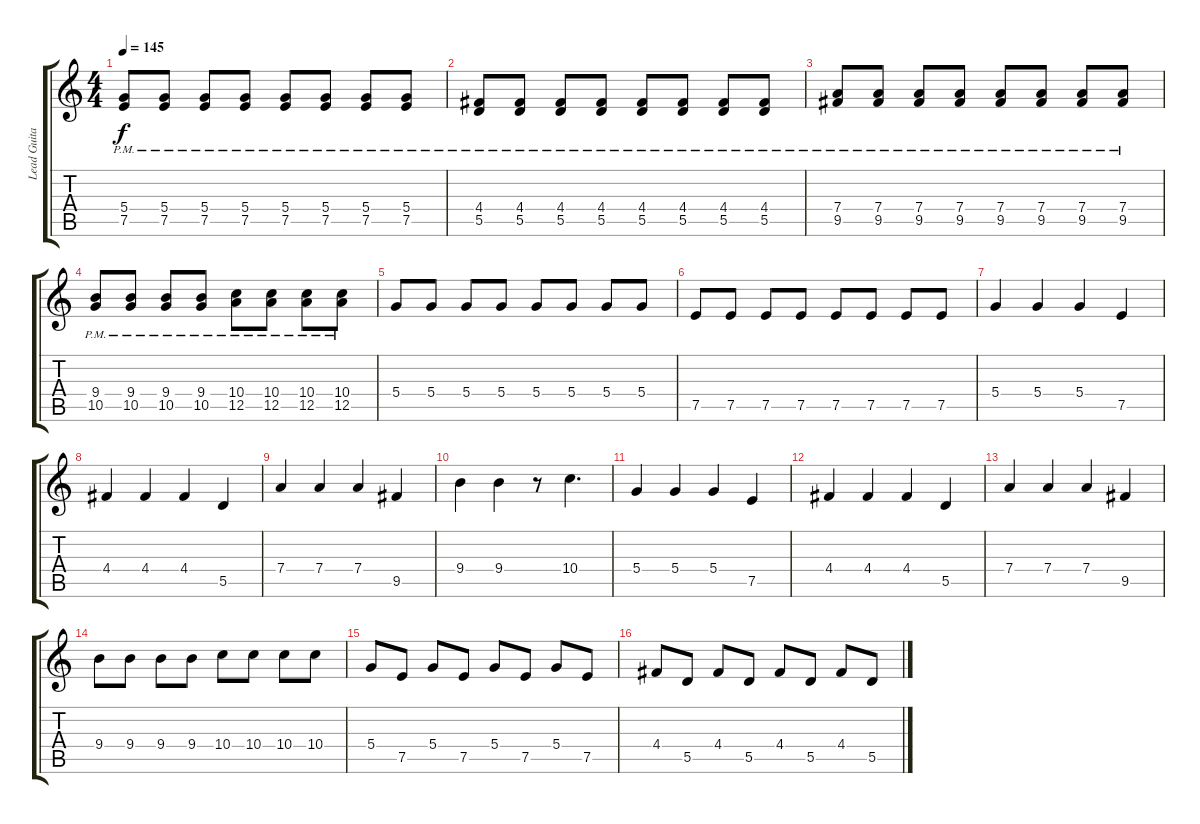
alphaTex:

\track ("Lead Guitar" "Lead Guita") {instrument overdrivenguitar}
\staff {score tabs}
\tuning (E4 B3 G3 D3 A2 E2) {hide}
\ts (4 4)
\tempo 145
\clef g2
\ks c
(5.4{pm} 7.5{pm}).8{dy f} (5.4{pm} 7.5{pm}).8 (5.4{pm} 7.5{pm}).8 (5.4{pm} 7.5{pm}).8 (5.4{pm} 7.5{pm}).8 (5.4{pm} 7.5{pm}).8 (5.4{pm} 7.5{pm}).8 (5.4{pm} 7.5{pm}).8 |
(4.4{pm} 5.5{pm}).8 (4.4{pm} 5.5{pm}).8 (4.4{pm} 5.5{pm}).8 (4.4{pm} 5.5{pm}).8 (4.4{pm} 5.5{pm}).8 (4.4{pm} 5.5{pm}).8 (4.4{pm} 5.5{pm}).8 (4.4{pm} 5.5{pm}).8 |
(7.4{pm} 9.5{pm}).8 (7.4{pm} 9.5{pm}).8 (7.4{pm} 9.5{pm}).8 (7.4{pm} 9.5{pm}).8 (7.4{pm} 9.5{pm}).8 (7.4{pm} 9.5{pm}).8 (7.4{pm} 9.5{pm}).8 (7.4{pm} 9.5{pm}).8 |
(9.4{pm} 10.5{pm}).8 (9.4{pm} 10.5{pm}).8 (9.4{pm} 10.5{pm}).8 (9.4{pm} 10.5{pm}).8 (10.4{pm} 12.5{pm}).8 (10.4{pm} 12.5{pm}).8 (10.4{pm} 12.5{pm}).8 (10.4{pm} 12.5{pm}).8 |
5.4.8 5.4.8 5.4.8 5.4.8 5.4.8 5.4.8 5.4.8 5.4.8 |
7.5.8 7.5.8 7.5.8 7.5.8 7.5.8 7.5.8 7.5.8 7.5.8 |
5.4.4 5.4.4 5.4.4 7.5.4 |
4.4.4 4.4.4 4.4.4 5.5.4 |
7.4.4 7.4.4 7.4.4 9.5.4 |
9.4.4 9.4.4 r.8 10.4.4{d} |
5.4.4 5.4.4 5.4.4 7.5.4 |
4.4.4 4.4.4 4.4.4 5.5.4 |
7.4.4 7.4.4 7.4.4 9.5.4 |
9.4.8 9.4.8 9.4.8 9.4.8 10.4.8 10.4.8 10.4.8 10.4.8 |
5.4.8 7.5.8 5.4.8 7.5.8 5.4.8 7.5.8 5.4.8 7.5.8 |
4.4.8 5.5.8 4.4.8 5.5.8 4.4.8 5.5.8 4.4.8 5.5.8
